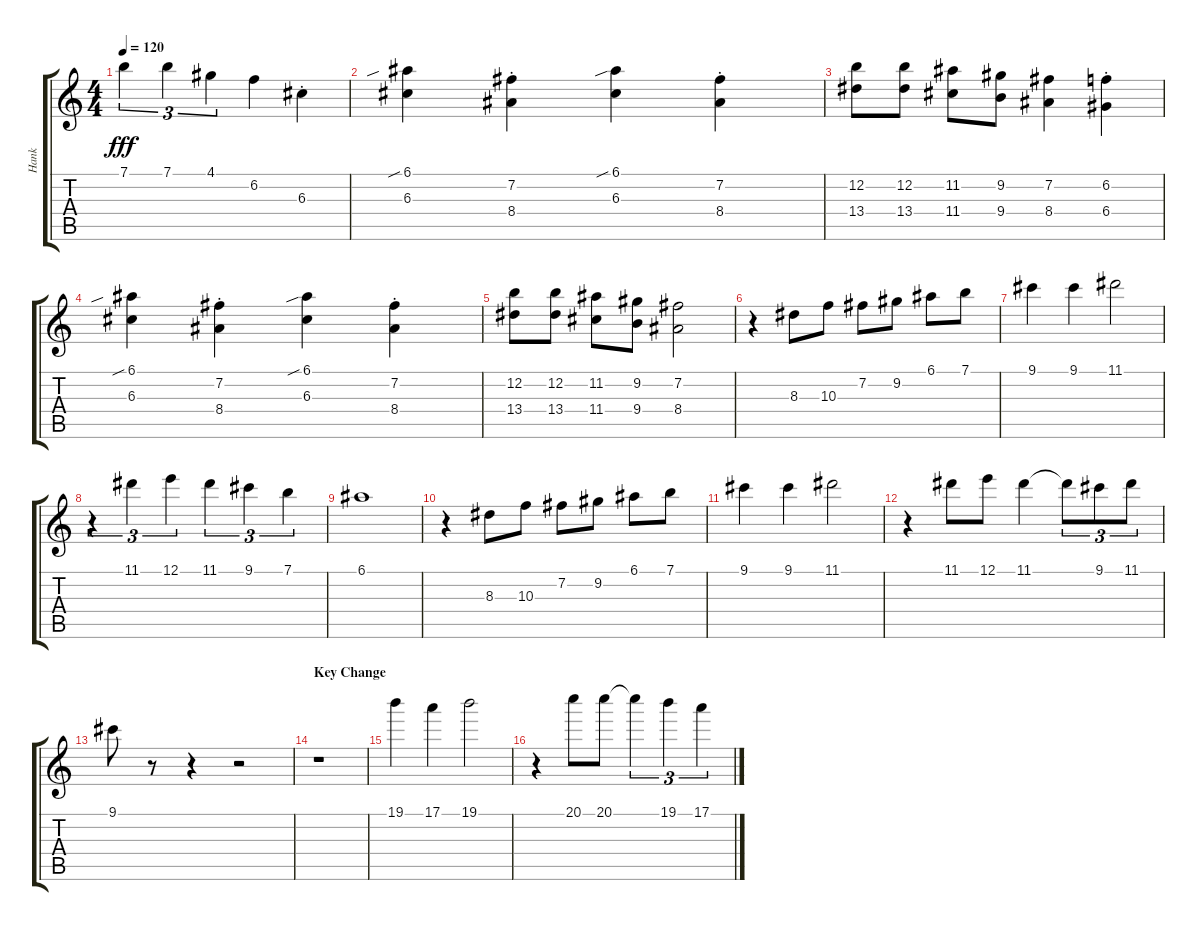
\track ("Hank" "Hank") {instrument electricguitarjazz}
\staff {score tabs}
\tuning (E4 B3 G3 D3 A2 E2) {hide}
\ts (4 4)
\tempo 120
\clef g2
\ks c
7.1.4{tu (3 2) dy fff} 7.1.4{tu (3 2)} 4.1.4{tu (3 2)} 6.2.4 6.3{st}.4 |
(6.1{sib} 6.3).4 (7.2{st} 8.4{st}).4 (6.1{sib} 6.3).4 (7.2{st} 8.4{st}).4 |
(12.2 13.4).8 (12.2 13.4).8 (11.2 11.4).8 (9.2 9.4).8 (7.2 8.4).4 (6.2{st} 6.4{st}).4 |
(6.1{sib} 6.3).4 (7.2{st} 8.4{st}).4 (6.1{sib} 6.3).4 (7.2{st} 8.4{st}).4 |
(12.2 13.4).8 (12.2 13.4).8 (11.2 11.4).8 (9.2 9.4).8 (7.2 8.4).2 |
r.4 8.3.8 10.3.8 7.2.8 9.2.8 6.1.8 7.1.8 |
9.1.4 9.1.4 11.1.2 |
r.4{tu (3 2)} 11.1.4{tu (3 2)} 12.1.4{tu (3 2)} 11.1.4{tu (3 2)} 9.1.4{tu (3 2)} 7.1.4{tu (3 2)} |
6.1.1 |
r.4 8.3.8 10.3.8 7.2.8 9.2.8 6.1.8 7.1.8 |
9.1.4 9.1.4 11.1.2 |
r.4 11.1.8 12.1.8 11.1.4 11.1{t}.8{tu (3 2)} 9.1.8{tu (3 2)} 11.1.8{tu (3 2)} |
9.1.8 r.8 r.4 r.2 |
\section ("" "Key Change")
r.1 |
19.1.4 17.1.4 19.1.2 |
r.4 20.1.8 20.1.8 20.1{t}.4{tu (3 2)} 19.1.4{tu (3 2)} 17.1.4{tu (3 2)}
